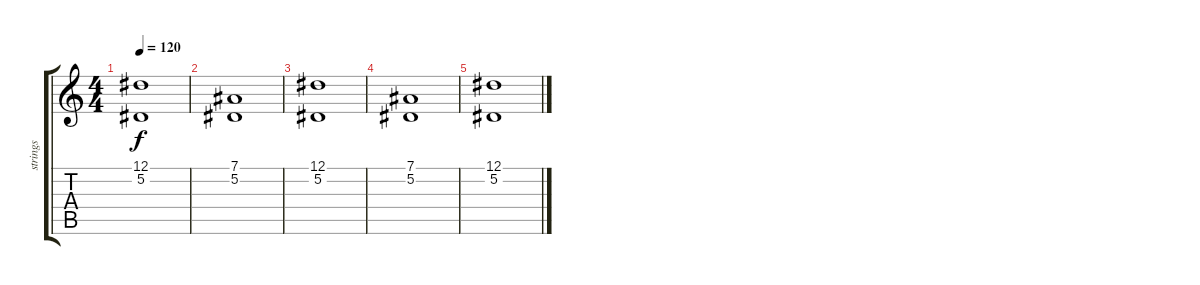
\track ("strings" "strings") {instrument stringensemble2}
\staff {score tabs}
\tuning (Eb4 Bb3 Gb3 Db3 Ab2 Eb2) {hide}
\ts (4 4)
\tempo 120
\clef g2
\ks c
(12.1 5.2).1{dy f} |
(7.1 5.2).1 |
(12.1 5.2).1 |
(7.1 5.2).1 |
(12.1 5.2).1
